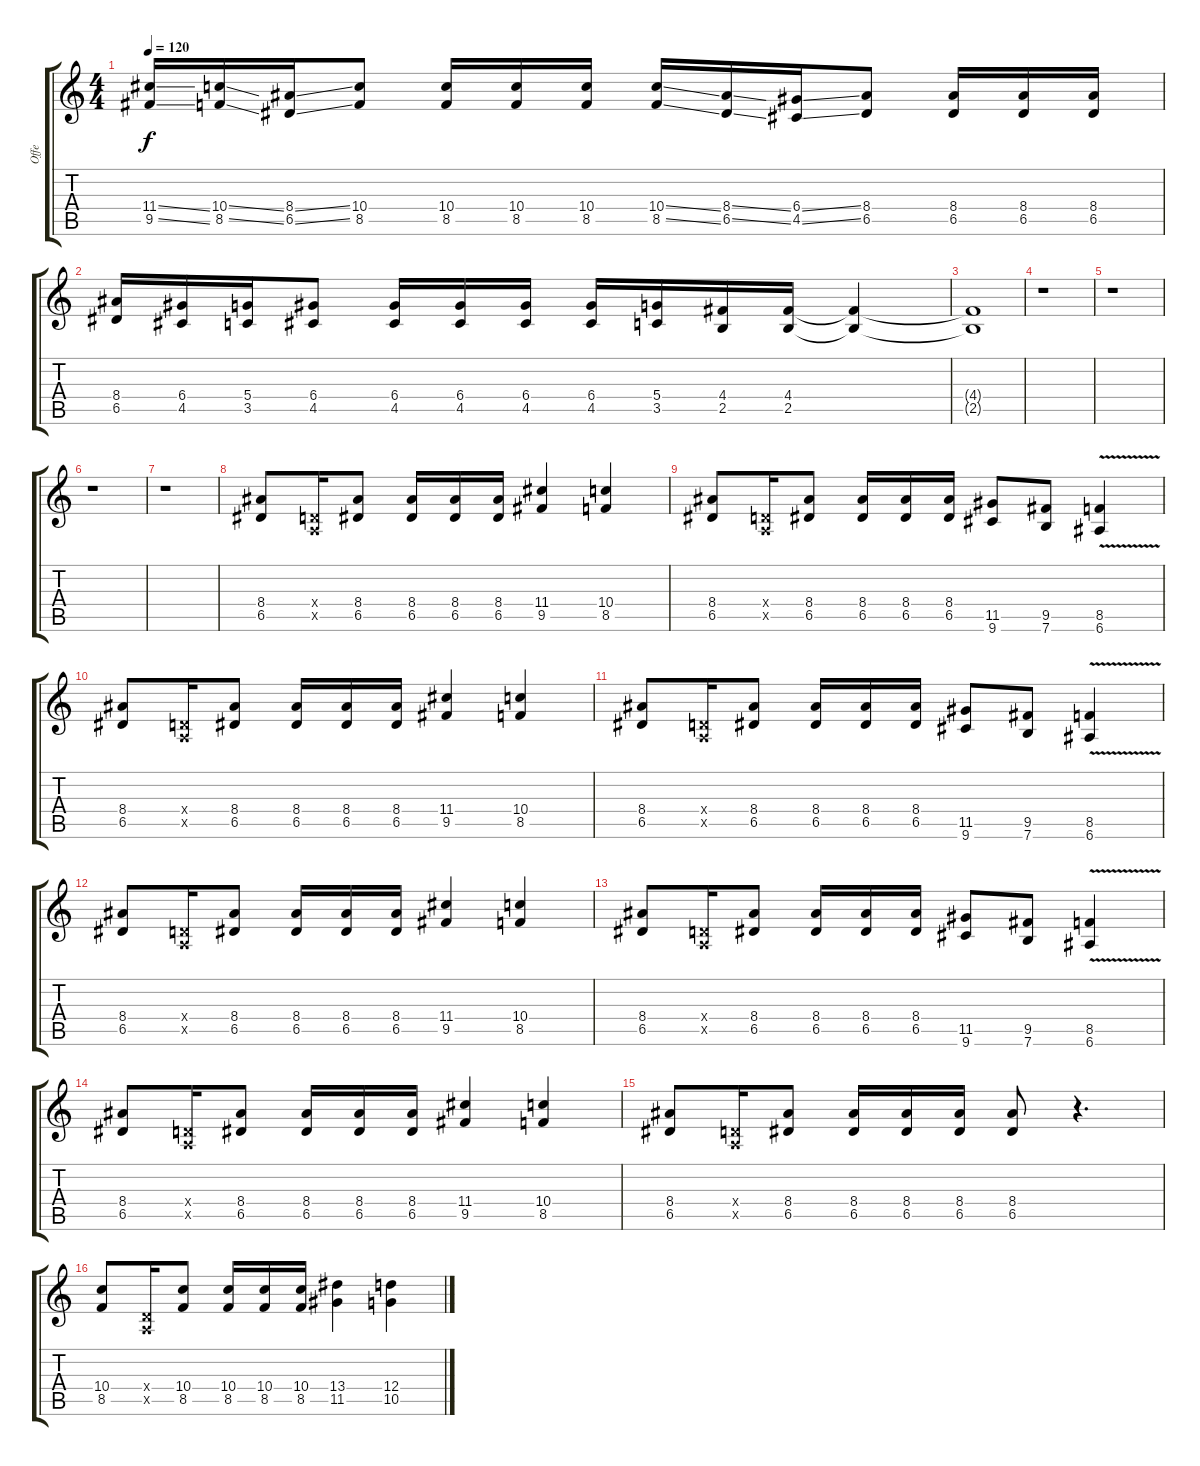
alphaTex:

\track ("Offe" "Offe") {instrument distortionguitar}
\staff {score tabs}
\tuning (E4 B3 G3 D3 A2 E2) {hide}
\ts (4 4)
\tempo 120
\clef g2
\ks c
(11.4{ss} 9.5{ss}).16{dy f} (10.4{ss} 8.5{ss}).16 (8.4{ss} 6.5{ss}).16 (10.4 8.5).8 (10.4 8.5).16 (10.4 8.5).16 (10.4 8.5).16 (10.4{ss} 8.5{ss}).16 (8.4{ss} 6.5{ss}).16 (6.4{ss} 4.5{ss}).16 (8.4 6.5).8 (8.4 6.5).16 (8.4 6.5).16 (8.4 6.5).16 |
(8.4 6.5).16 (6.4 4.5).16 (5.4 3.5).16 (6.4 4.5).8 (6.4 4.5).16 (6.4 4.5).16 (6.4 4.5).16 (6.4 4.5).16 (5.4 3.5).16 (4.4 2.5).16 (4.4 2.5).16 (4.4{t} 2.5{t}).4 |
(4.4{t} 2.5{t}).1 |
r.1 |
r.1 |
r.1 |
r.1 |
(8.4 6.5).8 (0.4{x} 0.5{x}).16 (8.4 6.5).8 (8.4 6.5).16 (8.4 6.5).16 (8.4 6.5).16 (11.4 9.5).4 (10.4 8.5).4 |
(8.4 6.5).8 (0.4{x} 0.5{x}).16 (8.4 6.5).8 (8.4 6.5).16 (8.4 6.5).16 (8.4 6.5).16 (11.5 9.6).8 (9.5 7.6).8 (8.5 6.6{v}).4 |
(8.4 6.5).8 (0.4{x} 0.5{x}).16 (8.4 6.5).8 (8.4 6.5).16 (8.4 6.5).16 (8.4 6.5).16 (11.4 9.5).4 (10.4 8.5).4 |
(8.4 6.5).8 (0.4{x} 0.5{x}).16 (8.4 6.5).8 (8.4 6.5).16 (8.4 6.5).16 (8.4 6.5).16 (11.5 9.6).8 (9.5 7.6).8 (8.5 6.6{v}).4 |
(8.4 6.5).8 (0.4{x} 0.5{x}).16 (8.4 6.5).8 (8.4 6.5).16 (8.4 6.5).16 (8.4 6.5).16 (11.4 9.5).4 (10.4 8.5).4 |
(8.4 6.5).8 (0.4{x} 0.5{x}).16 (8.4 6.5).8 (8.4 6.5).16 (8.4 6.5).16 (8.4 6.5).16 (11.5 9.6).8 (9.5 7.6).8 (8.5 6.6{v}).4 |
(8.4 6.5).8 (0.4{x} 0.5{x}).16 (8.4 6.5).8 (8.4 6.5).16 (8.4 6.5).16 (8.4 6.5).16 (11.4 9.5).4 (10.4 8.5).4 |
(8.4 6.5).8 (0.4{x} 0.5{x}).16 (8.4 6.5).8 (8.4 6.5).16 (8.4 6.5).16 (8.4 6.5).16 (8.4 6.5).8 r.4{d} |
(10.4 8.5).8 (0.4{x} 0.5{x}).16 (10.4 8.5).8 (10.4 8.5).16 (10.4 8.5).16 (10.4 8.5).16 (13.4 11.5).4 (12.4 10.5).4
